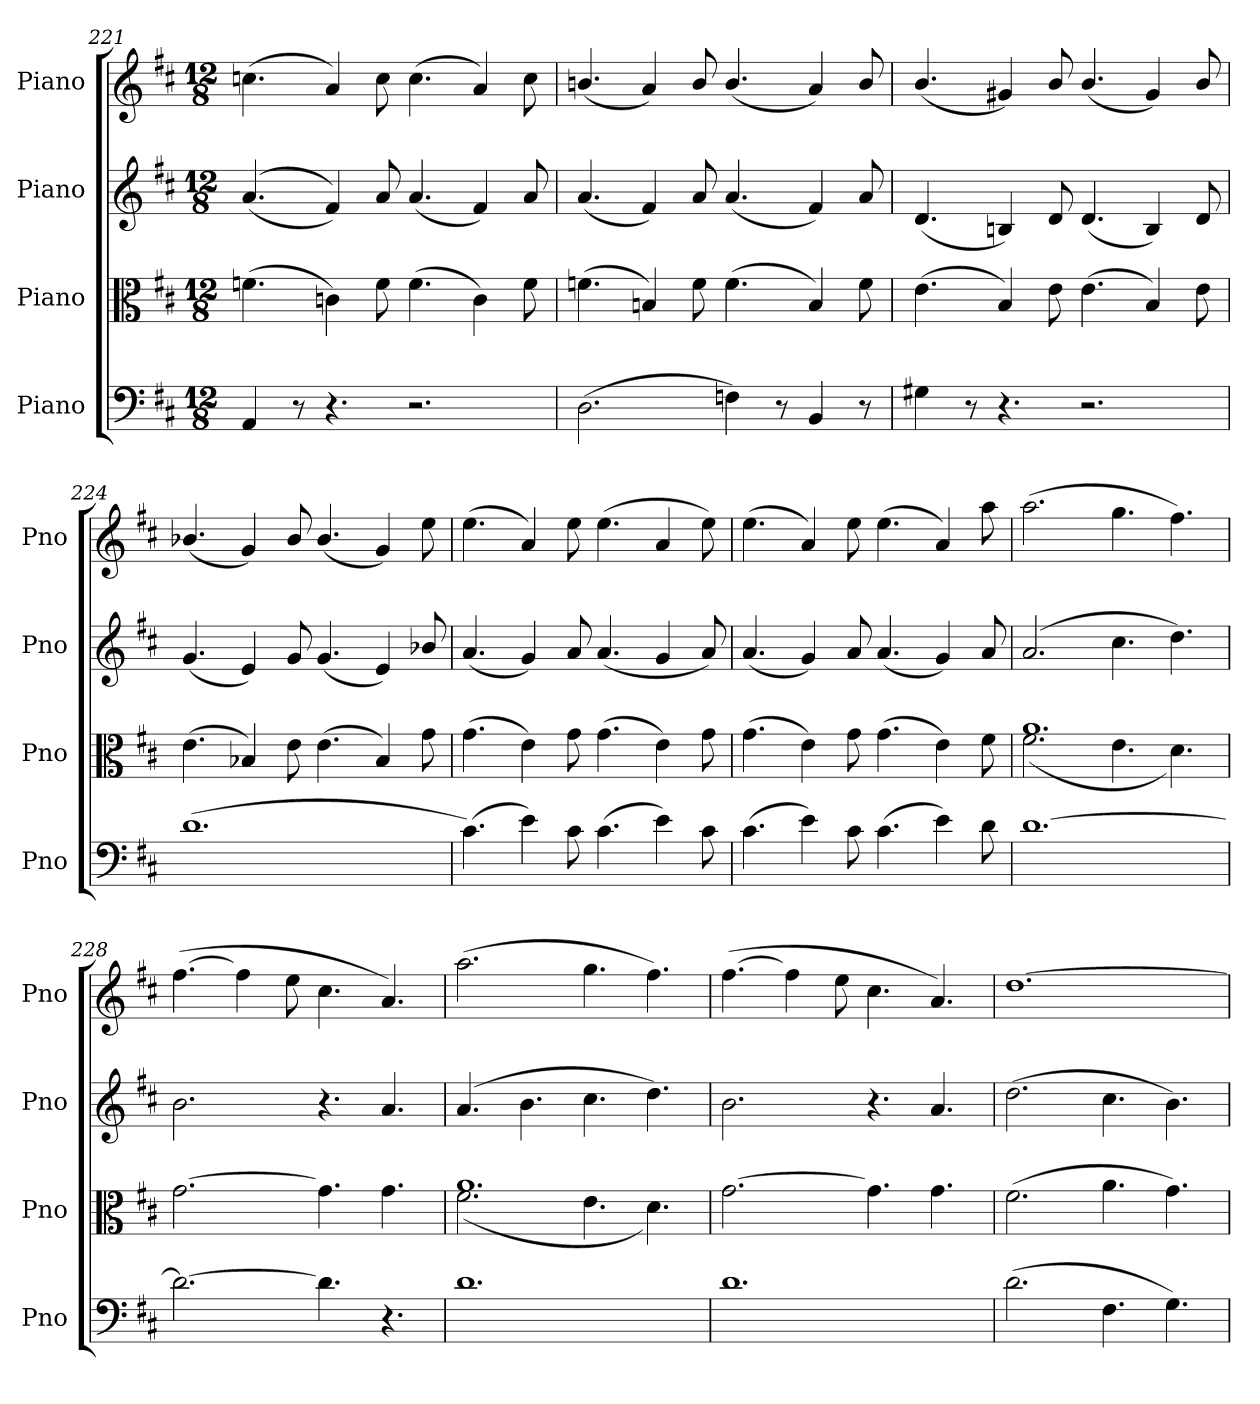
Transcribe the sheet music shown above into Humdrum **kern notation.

**kern	**kern	**kern	**kern
*part4	*part3	*part2	*part1
*staff4	*staff3	*staff2	*staff1
*I"Piano	*I"Piano	*I"Piano	*I"Piano
*I'Pno	*I'Pno	*I'Pno	*I'Pno
*clefF4	*clefC3	*clefG2	*clefG2
*k[f#c#]	*k[f#c#]	*k[f#c#]	*k[f#c#]
*M12/8	*M12/8	*M12/8	*M12/8
=221	=221	=221	=221
4AA/	(4.fn\	((4.a/	(4.ccn\
8r	.	.	.
4.r	4cn\)	4f#/))	4a/)
.	8f\	8a/	8cc\
2.r	(4.f\	(4.a/	(4.cc\
.	4c\)	4f#/)	4a/)
.	8f\	8a/	8cc\
=222	=222	=222	=222
(2.D\	(4.fn\	(4.a/	(4.bn/
.	4Bn/)	4f#/)	4a/)
.	8f\	8a/	8b/
4Fn\)	(4.f\	(4.a/	(4.b/
8r	.	.	.
4BB/	4B/)	4f#/)	4a/)
8r	8f\	8a/	8b/
!!LO:PB:g=z
=223	=223	=223	=223
4G#X\	(4.e\	(4.d/	(4.b/
8r	.	.	.
4.r	4B/)	4Bn/)	4g#X/)
.	8e\	8d/	8b/
2.r	(4.e\	(4.d/	(4.b/
.	4B/)	4B/)	4g#/)
.	8e\	8d/	8b/
=224	=224	=224	=224
(1.d	(4.e\	(4.g/	(4.b-X/
.	4B-X/)	4e/)	4g/)
.	8e\	8g/	8b-/
.	(4.e\	(4.g/	(4.b-/
.	4B-/)	4e/)	4g/)
.	8g\	8b-X/	8ee\
=225	=225	=225	=225
(4.c#\)	(4.g\	(4.a/	(4.ee\
4e\)	4e\)	4g/)	4a/)
8c#\	8g\	8a/	8ee\
(4.c#\	(4.g\	(4.a/	(4.ee\
4e\)	4e\)	4g/	4a/
8c#\	8g\	8a/)	8ee\)
=226	=226	=226	=226
(4.c#\	(4.g\	(4.a/	(4.ee\
4e\)	4e\)	4g/)	4a/)
8c#\	8g\	8a/	8ee\
(4.c#\	(4.g\	(4.a/	(4.ee\
4e\)	4e\)	4g/)	4a/)
8d\	8f#\	8a/	8aa\
=227	=227	=227	=227
*	*^	*	*
[1.d	1.a	(2.f#\	(2.a/	(2.aa\
.	.	4.e\	4.cc#\	4.gg\
.	.	4.d\)	4.dd\)	4.ff#\)
*	*v	*v	*	*
=228	=228	=228	=228
2.d\_	[2.g\	2.b\	([4.ff#\
.	.	.	4ff#\]
.	.	.	8ee\
4.d\]	4.g\]	4.r	4.cc#\
4.r	4.g\	4.a/	4.a/)
=229	=229	=229	=229
*	*^	*	*
1.d	1.a	(2.f#\	(4.a/	(2.aa\
.	.	.	4.b\	.
.	.	4.e\	4.cc#\	4.gg\
.	.	4.d\)	4.dd\)	4.ff#\)
*	*v	*v	*	*
=230	=230	=230	=230
1.d	[2.g\	2.b\	([4.ff#\
.	.	.	4ff#\]
.	.	.	8ee\
.	4.g\]	4.r	4.cc#\
.	4.g\	4.a/	4.a/)
=231	=231	=231	=231
(2.d\	(2.f#\	(2.dd\	[1.dd
4.F#\	4.a\	4.cc#\	.
4.G\)	4.g\)	4.b\)	.
=	=	=	=
*-	*-	*-	*-
